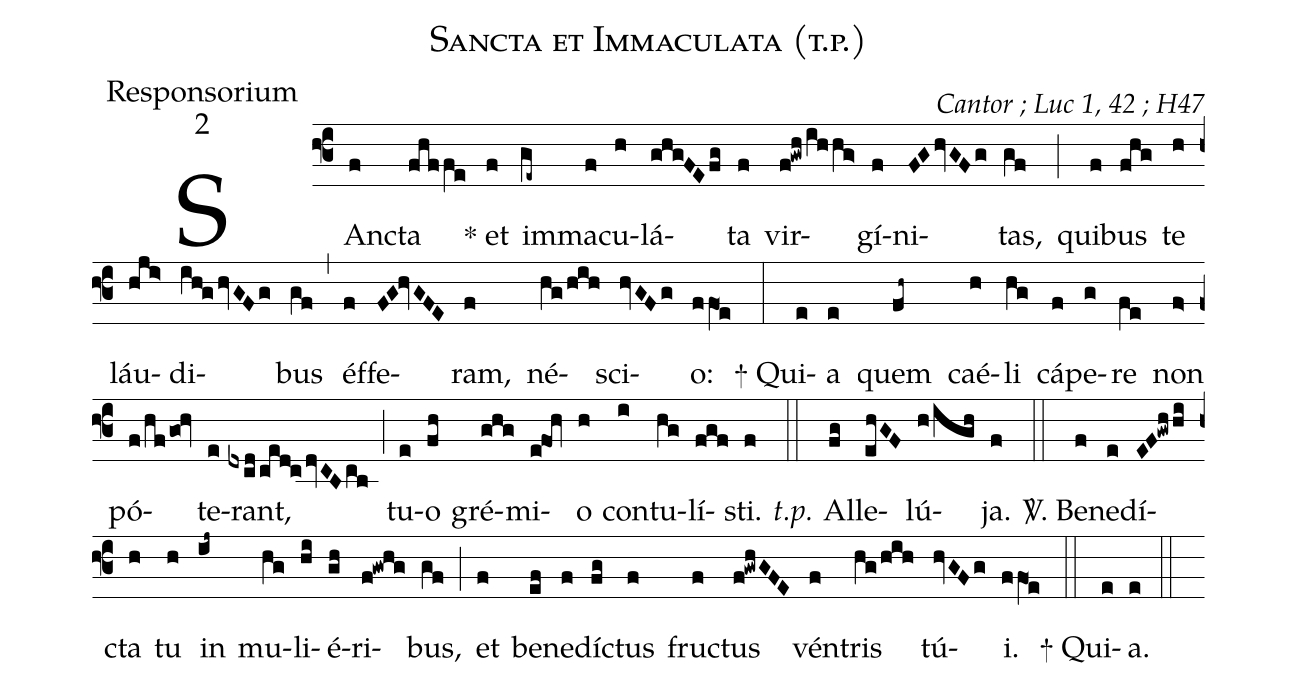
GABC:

name:Sancta et Immaculata (t.p.);
office-part:Responsorium;
mode:2;
commentary:Cantor ; Luc 1, 42 ; H47;
%%
(f3) SAn(f)cta(fhffe) *
et(f) im(ge~)ma(f)cu(h)lá(ghg!FE/fg)ta(f)
vir(f!gwh/ihhg>)gí(f)ni(FG/hvGFg)tas,(gf) (;)
qui(f)bus(fhg) te(h) láu(hji>)di(ih!g/hvGF/g)bus(gf) (,)
éf(f)fe(FG!hvGFE)ram,(f) né(hg/hih)sci(hvGFg)o:(ffO1e) (:)
+ Qui(e)a(e) quem(fh~) caé(h)li(hg) cá(f)pe(g)re(fe) non(f>)
pó(f/hf/go0h)te(e)rant,(dxcd/ced!c/dvCBcb) (;)
tu(e)o(fh) gré(ghg)mi(e!foh)o(h) con(i)tu(hg)lí(fgf)sti.(f) (::)
<i>t.p.</i> Al(fg)le(ehGF)lú(h/igh)ja.(f) (::)
<sp>V/</sp>. Be(f)ne(e)dí(EF!gwh/hi)cta(h) tu(h) in(ij~)
mu(hg)li(hi)é(gh)ri(f!gw!h!g)bus,(gf) (;)
et(f) be(ef)ne(f)dí(fg)ctus(f) fru(f)ctus(f!gwhGFE) vén(f)tris(hg/hih)
tú(hvGFg)i.(ffO1e) (::) +
Qui(e)a.(e) (::)
